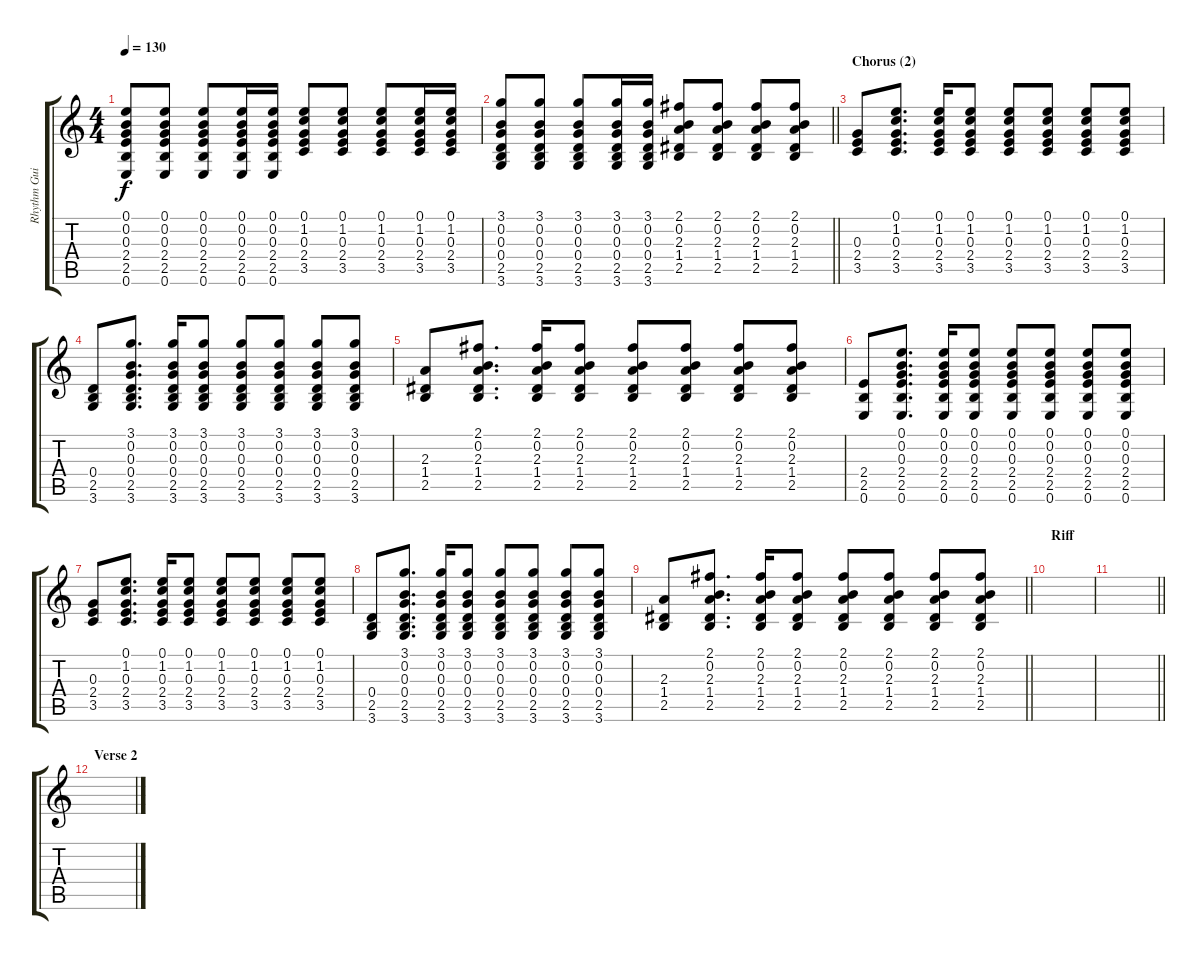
\track ("Rhythm Guitar (Overdub)" "Rhythm Gui") {instrument acousticguitarsteel}
\staff {score tabs}
\tuning (E4 B3 G3 D3 A2 E2) {hide}
\ts (4 4)
\tempo 130
\clef g2
\ks c
(0.1 0.2 0.3 2.4 2.5 0.6).8{dy f} (0.1 0.2 0.3 2.4 2.5 0.6).8 (0.1 0.2 0.3 2.4 2.5 0.6).8 (0.1 0.2 0.3 2.4 2.5 0.6).16 (0.1 0.2 0.3 2.4 2.5 0.6).16 (0.1 1.2 0.3 2.4 3.5).8 (0.1 1.2 0.3 2.4 3.5).8 (0.1 1.2 0.3 2.4 3.5).8 (0.1 1.2 0.3 2.4 3.5).16 (0.1 1.2 0.3 2.4 3.5).16 |
\barLineRight lightlight
(3.1 0.2 0.3 0.4 2.5 3.6).8 (3.1 0.2 0.3 0.4 2.5 3.6).8 (3.1 0.2 0.3 0.4 2.5 3.6).8 (3.1 0.2 0.3 0.4 2.5 3.6).16 (3.1 0.2 0.3 0.4 2.5 3.6).16 (2.1 0.2 2.3 1.4 2.5).8 (2.1 0.2 2.3 1.4 2.5).8 (2.1 0.2 2.3 1.4 2.5).8 (2.1 0.2 2.3 1.4 2.5).8 |
\section ("" "Chorus (2)")
(0.3 2.4 3.5).8 (0.1 1.2 0.3 2.4 3.5).8{d} (0.1 1.2 0.3 2.4 3.5).16 (0.1 1.2 0.3 2.4 3.5).8 (0.1 1.2 0.3 2.4 3.5).8 (0.1 1.2 0.3 2.4 3.5).8 (0.1 1.2 0.3 2.4 3.5).8 (0.1 1.2 0.3 2.4 3.5).8 |
(0.4 2.5 3.6).8 (3.1 0.2 0.3 0.4 2.5 3.6).8{d} (3.1 0.2 0.3 0.4 2.5 3.6).16 (3.1 0.2 0.3 0.4 2.5 3.6).8 (3.1 0.2 0.3 0.4 2.5 3.6).8 (3.1 0.2 0.3 0.4 2.5 3.6).8 (3.1 0.2 0.3 0.4 2.5 3.6).8 (3.1 0.2 0.3 0.4 2.5 3.6).8 |
(2.3 1.4 2.5).8 (2.1 0.2 2.3 1.4 2.5).8{d} (2.1 0.2 2.3 1.4 2.5).16 (2.1 0.2 2.3 1.4 2.5).8 (2.1 0.2 2.3 1.4 2.5).8 (2.1 0.2 2.3 1.4 2.5).8 (2.1 0.2 2.3 1.4 2.5).8 (2.1 0.2 2.3 1.4 2.5).8 |
(2.4 2.5 0.6).8 (0.1 0.2 0.3 2.4 2.5 0.6).8{d} (0.1 0.2 0.3 2.4 2.5 0.6).16 (0.1 0.2 0.3 2.4 2.5 0.6).8 (0.1 0.2 0.3 2.4 2.5 0.6).8 (0.1 0.2 0.3 2.4 2.5 0.6).8 (0.1 0.2 0.3 2.4 2.5 0.6).8 (0.1 0.2 0.3 2.4 2.5 0.6).8 |
(0.3 2.4 3.5).8 (0.1 1.2 0.3 2.4 3.5).8{d} (0.1 1.2 0.3 2.4 3.5).16 (0.1 1.2 0.3 2.4 3.5).8 (0.1 1.2 0.3 2.4 3.5).8 (0.1 1.2 0.3 2.4 3.5).8 (0.1 1.2 0.3 2.4 3.5).8 (0.1 1.2 0.3 2.4 3.5).8 |
(0.4 2.5 3.6).8 (3.1 0.2 0.3 0.4 2.5 3.6).8{d} (3.1 0.2 0.3 0.4 2.5 3.6).16 (3.1 0.2 0.3 0.4 2.5 3.6).8 (3.1 0.2 0.3 0.4 2.5 3.6).8 (3.1 0.2 0.3 0.4 2.5 3.6).8 (3.1 0.2 0.3 0.4 2.5 3.6).8 (3.1 0.2 0.3 0.4 2.5 3.6).8 |
\barLineRight lightlight
(2.3 1.4 2.5).8 (2.1 0.2 2.3 1.4 2.5).8{d} (2.1 0.2 2.3 1.4 2.5).16 (2.1 0.2 2.3 1.4 2.5).8 (2.1 0.2 2.3 1.4 2.5).8 (2.1 0.2 2.3 1.4 2.5).8 (2.1 0.2 2.3 1.4 2.5).8 (2.1 0.2 2.3 1.4 2.5).8 |
\section ("" "Riff")
|
\barLineRight lightlight
|
\section ("" "Verse 2")
